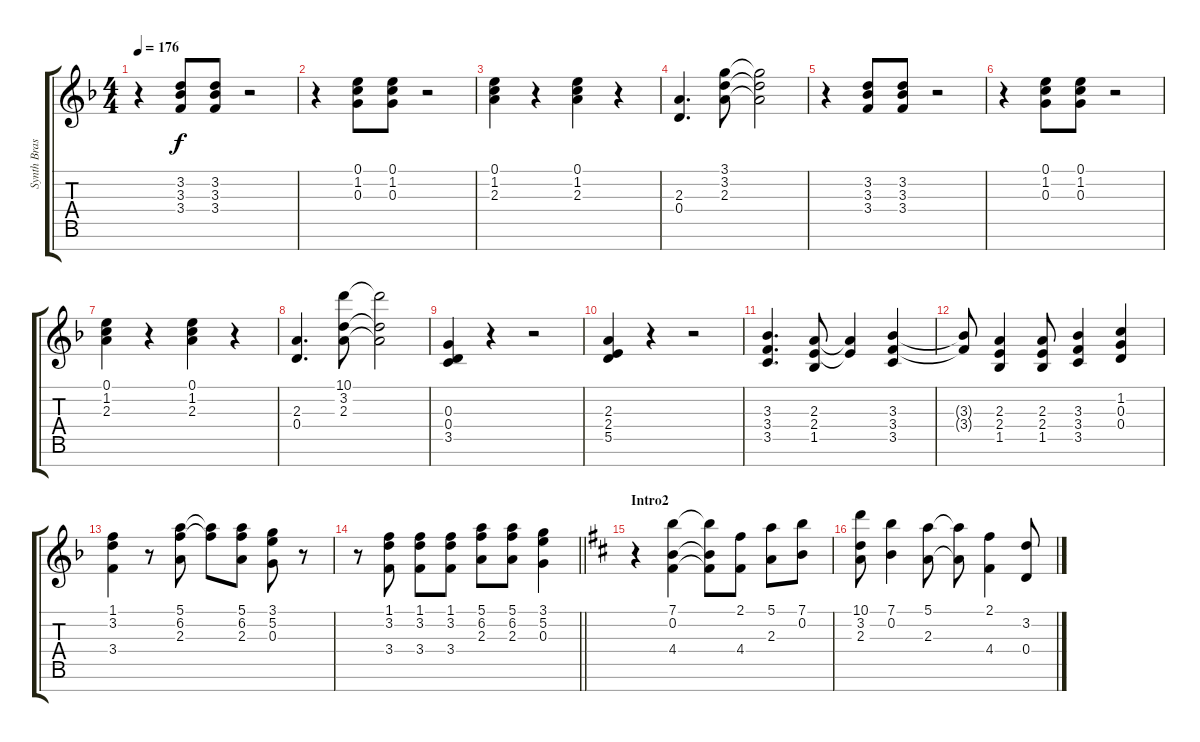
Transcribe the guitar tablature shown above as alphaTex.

\track ("Synth Brass I" "Synth Bras") {instrument brasssection}
\staff {score tabs}
\tuning (E5 B4 G4 D4 A3 E3 B2) {hide}
\ts (4 4)
\tempo 176
\clef g2
\ks f
r.4{dy f} (3.2 3.3 3.4).8 (3.2 3.3 3.4).8 r.2 |
r.4 (0.1 1.2 0.3).8 (0.1 1.2 0.3).8 r.2 |
(0.1 1.2 2.3).4 r.4 (0.1 1.2 2.3).4 r.4 |
(2.3 0.4).4{d} (3.1 3.2 2.3).8 (3.1{t} 3.2{t} 2.3{t}).2 |
r.4 (3.2 3.3 3.4).8 (3.2 3.3 3.4).8 r.2 |
r.4 (0.1 1.2 0.3).8 (0.1 1.2 0.3).8 r.2 |
(0.1 1.2 2.3).4 r.4 (0.1 1.2 2.3).4 r.4 |
(2.3 0.4).4{d} (10.1 3.2 2.3).8 (10.1{t} 3.2{t} 2.3{t}).2 |
(0.3 0.4 3.5).4 r.4 r.2 |
(2.3 2.4 5.5).4 r.4 r.2 |
(3.3 3.4 3.5).4{d} (2.3 2.4 1.5).8 (2.3{t} 2.4{t}).4 (3.3 3.4 3.5).4 |
(3.3{t} 3.4{t}).8 (2.3 2.4 1.5).4 (2.3 2.4 1.5).8 (3.3 3.4 3.5).4 (1.2 0.3 0.4).4 |
(1.1 3.2 3.4).4 r.8 (5.1 6.2 2.3).8 (5.1{t} 6.2{t}).8 (5.1 6.2 2.3).8 (3.1 5.2 0.3).8 r.8 |
\barLineRight lightlight
r.8 (1.1 3.2 3.4).8 (1.1 3.2 3.4).8 (1.1 3.2 3.4).8 (5.1 6.2 2.3).8 (5.1 6.2 2.3).8 (3.1 5.2 0.3).4 |
\section ("" "Intro2")
\ks d
r.4 (7.1 0.2 4.4).4 (7.1{t} 0.2{t} 4.4{t}).8 (2.1 4.4).8 (5.1 2.3).8 (7.1 0.2).8 |
(10.1 3.2 2.3).8 (7.1 0.2).4 (5.1 2.3).8 (5.1{t} 2.3{t}).8 (2.1 4.4).4 (3.2 0.4).8
